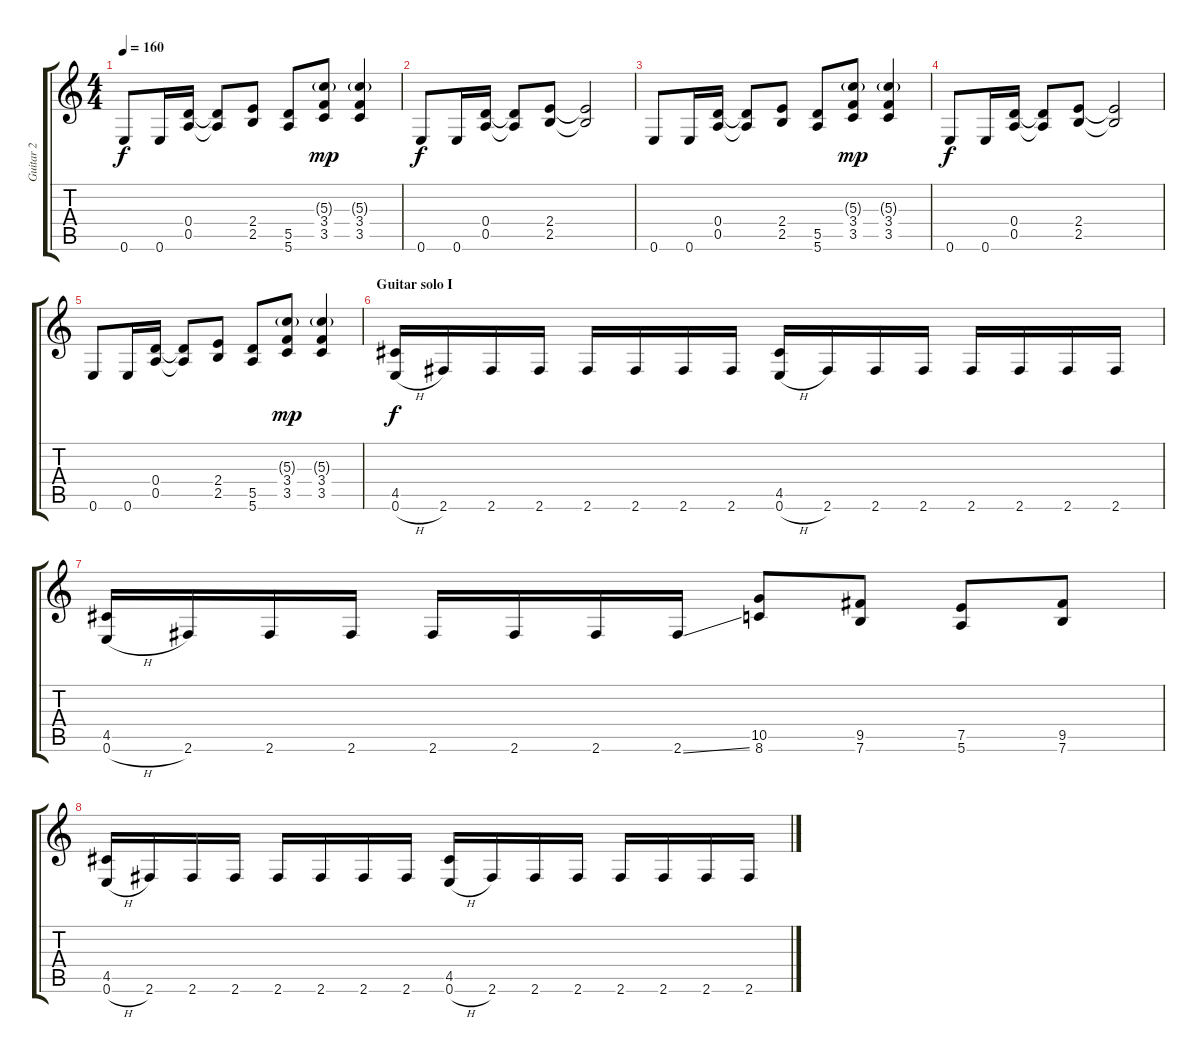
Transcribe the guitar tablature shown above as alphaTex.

\track ("Guitar 2" "Guitar 2") {instrument overdrivenguitar}
\staff {score tabs}
\tuning (E4 B3 G3 D3 A2 E2) {hide}
\ts (4 4)
\tempo 160
\clef g2
\ks c
0.6.8{dy f} 0.6.16 (0.4 0.5).16 (0.4{t} 0.5{t}).8 (2.4 2.5).8 (5.5 5.6).8 (5.3{g} 3.4 3.5).8{dy mp} (5.3{g} 3.4 3.5).4 |
0.6.8{dy f} 0.6.16 (0.4 0.5).16 (0.4{t} 0.5{t}).8 (2.4 2.5).8 (2.4{t} 2.5{t}).2 |
0.6.8 0.6.16 (0.4 0.5).16 (0.4{t} 0.5{t}).8 (2.4 2.5).8 (5.5 5.6).8 (5.3{g} 3.4 3.5).8{dy mp} (5.3{g} 3.4 3.5).4 |
0.6.8{dy f} 0.6.16 (0.4 0.5).16 (0.4{t} 0.5{t}).8 (2.4 2.5).8 (2.4{t} 2.5{t}).2 |
0.6.8 0.6.16 (0.4 0.5).16 (0.4{t} 0.5{t}).8 (2.4 2.5).8 (5.5 5.6).8 (5.3{g} 3.4 3.5).8{dy mp} (5.3{g} 3.4 3.5).4 |
\section ("" "Guitar solo I")
(4.5 0.6{h}).16{dy f} 2.6.16 2.6.16 2.6.16 2.6.16 2.6.16 2.6.16 2.6.16 (4.5 0.6{h}).16 2.6.16 2.6.16 2.6.16 2.6.16 2.6.16 2.6.16 2.6.16 |
(4.5 0.6{h}).16 2.6.16 2.6.16 2.6.16 2.6.16 2.6.16 2.6.16 2.6{ss}.16 (10.5 8.6).8 (9.5 7.6).8 (7.5 5.6).8 (9.5 7.6).8 |
(4.5 0.6{h}).16 2.6.16 2.6.16 2.6.16 2.6.16 2.6.16 2.6.16 2.6.16 (4.5 0.6{h}).16 2.6.16 2.6.16 2.6.16 2.6.16 2.6.16 2.6.16 2.6.16
